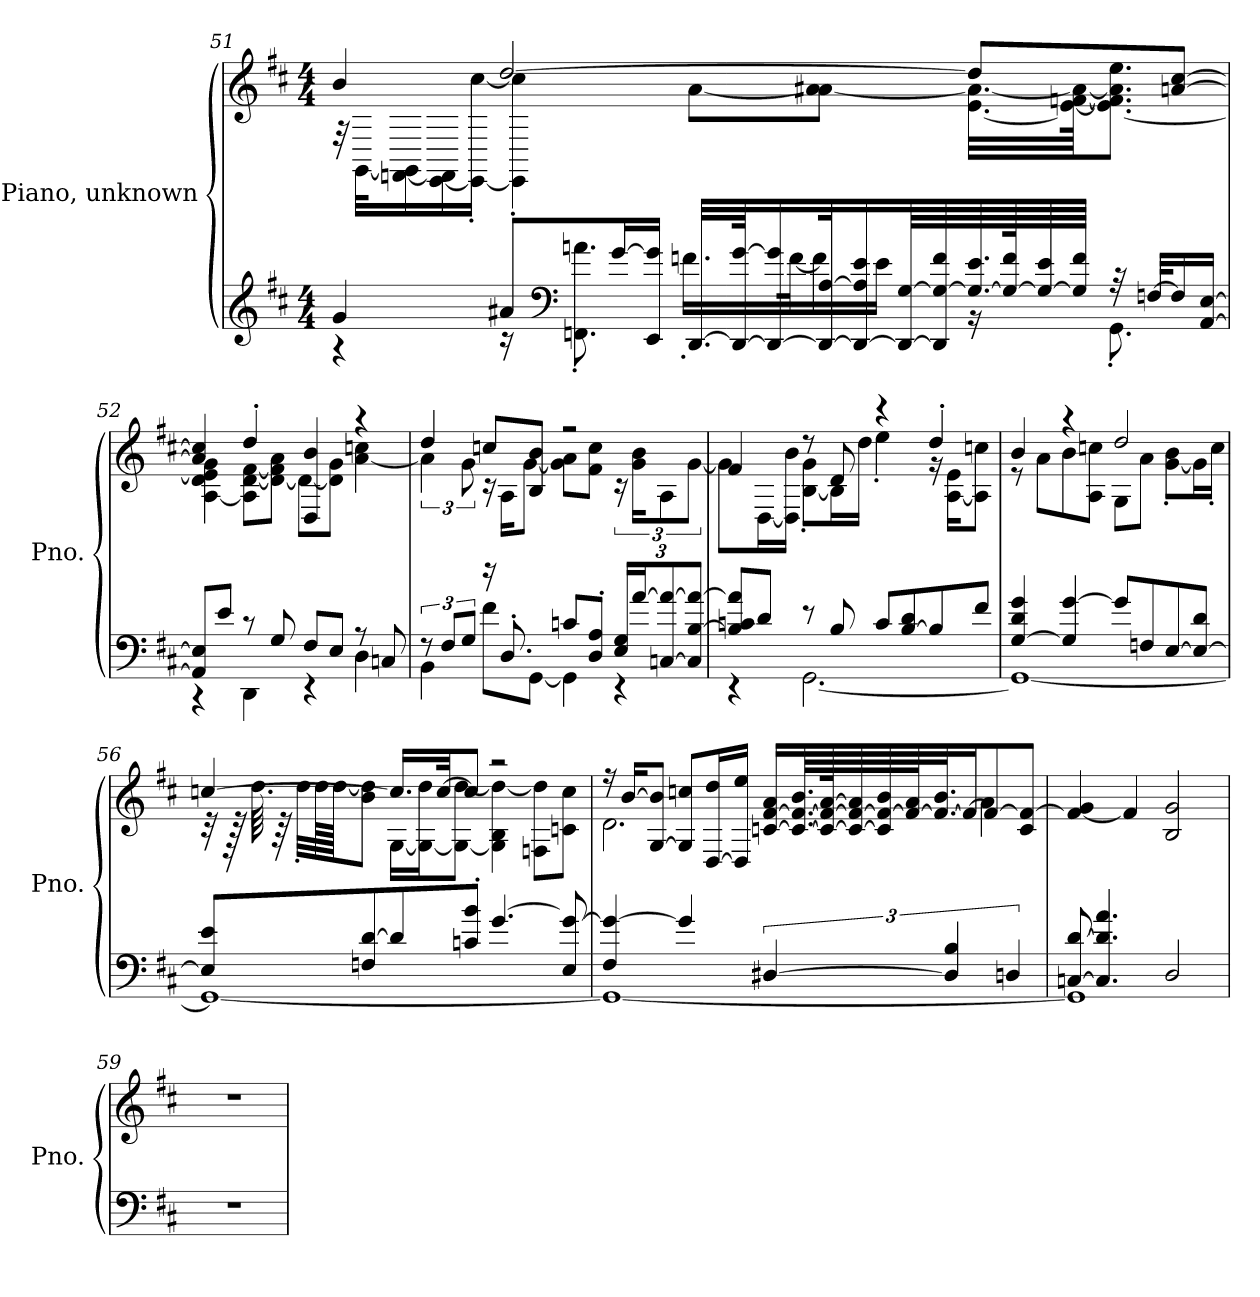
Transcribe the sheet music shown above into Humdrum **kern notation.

**kern	**kern
*part1	*part1
*staff2	*staff1
*I"Piano, unknown	*
*I'Pno.	*
!!LO:LB:g=z
*clefG2	*clefG2
*k[f#c#]	*k[f#c#]
*M4/4	*M4/4
=51	=51
*^	*^
4g/	4r	4b/	32r
.	.	.	[32GG\KLL
.	.	.	[16FFn\ 16GG\]
.	.	.	[16EE\ 16FF\]
.	.	.	16EE\_' [16cc#\'JJ
8a#X'/L	16r	[2dd/	4EE\] 4cc#\]
*clefF4	*	*	*
.	8.FFn\' 8.an\'	.	.
[16g/L	.	.	.
16EE/ 16g/]JJ	.	.	.
[32.DD/LLL	16.fn'\LL	.	[8a\L
64DD/_ [64g/JK	.	.	.
16DD/_ 16g/]	.	.	.
.	[32f\K	.	.
32DD/_ [32A/K	16f\]	.	8a\] [8a#X\J
16DD/_ 16A/] 16e/	.	.	.
.	16e\JJ	.	.
64DD/_ [64G/LL	.	.	.
64DD/] 64G/_ 64f/	.	.	.
64.G/_ 64.e/	16r	8dd/L]	[32.e\ 32.a#\_LLL
128G/_ 128f/K	.	.	.
64G/_ 64e/	.	.	.
64G/] 64f/JJJJ	.	.	64e\_ [64fn\ 64a#\_JJK
32r	8.GG'\	.	8.e\_ 8.f\] 8.a#\] 8.ee\J
[32Fn/KLL	.	.	.
16F/]	.	[8an/ [8cc#/J	.
[16AA/ [16E/JJ	.	.	.
!!LO:LB:g=z	!!
=52	=52	=52	=52
8AA/] 8E/]L	4r	4a/] 4cc#/]	[4A\ 4d\ 4e\] 4g\
8e/J	.	.	.
8r	4DD\	4dd'/	8A\] [8d\ [8f#\L
8G/	.	.	8d\_ 8f#\] 8a\J
8F#/L	4r	4D/ 4b/	8d\L_
8E/J	.	.	8d\] 8g\J
8r	4D\	4r	[4a\ 4ccn\
8Cn/	.	.	.
=53	=53	=53	=53
12r	4BB\	4dd/	6a\]
12F#/L	.	.	.
12G/J	.	.	12g\
16r	8f#\L	8ccn/L	16r
8.D'/	.	.	16A\KL
.	[8GG\J	8B/ 8b/J	[8g\J
8cn/L	4GG\]	2r	8g\] 8a\L
8D/' 8A/'J	.	.	8f#\ 8cc\J
*Xbrackettup	*	*	*
24E/ 24G/LL	4r	.	24r
[24a/J	.	.	24g\ 24b\KL
[12Cn/ 12a/_	.	.	12A\
12C/] [12B/ 12a/_J	.	.	[12g\J
=54	=54	=54	=54
8B/] 8cn/ 8a/]L	4r	4f#/	8g\L]
8d/J	.	.	[16D\L
.	.	.	16D\] 16b\JJ
8r	[2.GG\	8r	[8B\' 8g\'L
8B/	.	8d/	16B\L]
.	.	.	16dd\JJ
8c/L	.	4r	4ee'\
[8B/ 8d/	.	.	.
8B/]	.	4dd'/	16r
.	.	.	[16A\ 16e\KL
8f#/J	.	.	8A\] 8ccn\J
!!LO:LB:g=z	!!
=55	=55	=55	=55
[4G/ 4d/ 4g/	1GG_	4b/	8r
.	.	.	8a\L
4G/] [4g/	.	4r	8b\
.	.	.	8A\ 8ccn\J
8g/L]	.	2dd/	8G\L
8Fn/	.	.	8a\J
[8E/	.	.	[8g\' 8b\'L
8E/_ 8d/J	.	.	16g\L]
.	.	.	16cc'\JJ
=56	=56	=56	=56
8E/] 8e/L	1GG_	[4ccn/	32r
.	.	.	128r
.	.	.	64.dd\
.	.	.	64r
.	.	.	32dd'\LLL
.	.	.	128dd\LL
.	.	.	[128dd\JJJJ
8Fn/ [8d/	.	.	8b\ 8dd\]J
8d/]	.	16.cc/LL]	[16G\LL
.	.	.	16G\_ 16dd\J
.	.	[32cc/JK	.
8cn/' 8b/'J	.	8cc/J]	8G\_ [8dd\J
[4.g/	.	2r	4G\] 4B\ 4dd\_
.	.	.	8Fn\ 8dd\]L
8E/ 8g/_	.	.	8cn\ 8cc\J
!!LO:LB:g=z	!!
=57	=57	=57	=57
4F#/ 4g/_	1GG_	16r	2.d\
.	.	[16b/KL	.
.	.	[8G/ 8b/]J	.
4g/]	.	8G/] 8ccn/L	.
.	.	[16D/ 16dd/L	.
.	.	16D/] 16ee/JJ	.
*brackettup	*	*	*
[6D#X/	.	[16cn/ [16f#/ 16a/LL	.
.	.	64.c/_ 64.f#/_ 64.b/LL	.
.	.	128c/_ 128f#/_ [128a/K	.
.	.	64c/_ 64f#/_ 64a/]	.
.	.	64c/] 64f#/_ 64b/	.
.	.	64f#/_ 64a/J	.
.	.	32.f#/_ 32.b/J	.
6D#/] 6B/	.	.	.
.	.	16f#/J_	.
.	.	8f#/_	4a\
6Dn/	.	.	.
.	.	8c/ 8f#/_J	.
*	*	*v	*v
=58	=58	=58
[8Cn/ [8d/	1GG]	4f#/_ 4g/
4.C/] 4.d/] 4.a/	.	.
.	.	4f#/]
2D/	.	2B/ 2g/
*v	*v	*
=59	=59
1r	1r
=	=
*-	*-
